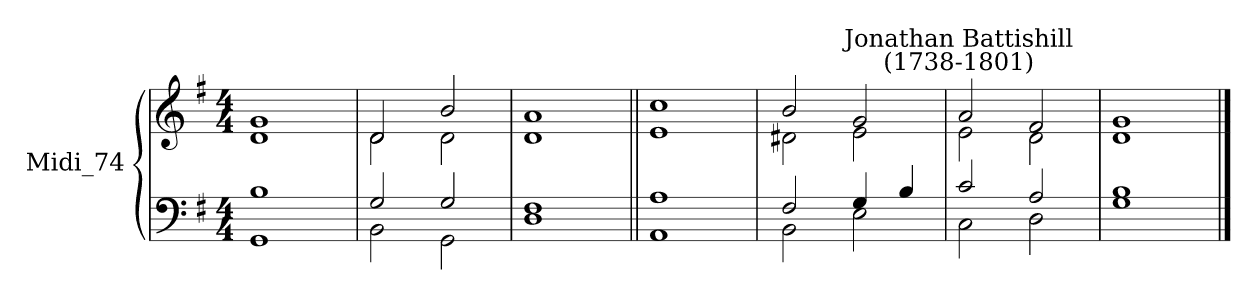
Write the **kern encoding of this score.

**kern	**kern
*part2	*part1
*staff2	*staff1
*I"Midi_74	*I"Midi_74
*clefF4	*clefG2
*k[f#]	*k[f#]
*G:	*G:
*M4/4	*M4/4
=1	=1
*^	*^
1B/	1GG\	1g/	1d\
=2	=2	=2	=2
2G/	2BB\	2d/	2d\
2G/	2GG\	2b/	2d\
=3	=3	=3	=3
1F#/	1D\	1a/	1d\
=4||	=4||	=4||	=4||
1A/	1AA\	1cc/	1e\
=5	=5	=5	=5
2F#/	2BB\	2b/	2d#X\
4G/	2E\	2g/	2e\
4B/	.	.	.
=6	=6	=6	=6
!	!	!LO:TX:a:cj:t=Jonathan Battishill\n(1738-1801)	!
2c/	2C\	2a/	2e\
2A/	2D\	2f#/	2d\
=7	=7	=7	=7
1B/	1G\	1g/	1d\
*v	*v	*	*
*	*v	*v
==	==
*-	*-
